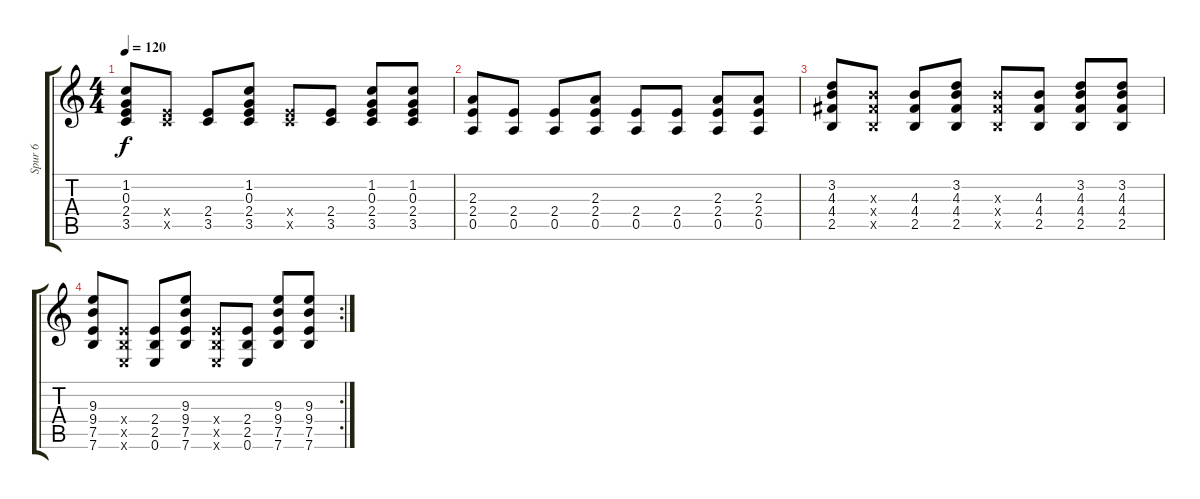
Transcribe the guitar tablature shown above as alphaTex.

\track ("Spur 6" "Spur 6") {instrument overdrivenguitar}
\staff {score tabs}
\tuning (E4 B3 G3 D3 A2 E2) {hide}
\ts (4 4)
\tempo 120
\clef g2
\ks c
(1.2 0.3 2.4 3.5).8{dy f} (2.4{x} 3.5{x}).8 (2.4 3.5).8 (1.2 0.3 2.4 3.5).8 (2.4{x} 3.5{x}).8 (2.4 3.5).8 (1.2 0.3 2.4 3.5).8 (1.2 0.3 2.4 3.5).8 |
(2.3 2.4 0.5).8 (2.4 0.5).8 (2.4 0.5).8 (2.3 2.4 0.5).8 (2.4 0.5).8 (2.4 0.5).8 (2.3 2.4 0.5).8 (2.3 2.4 0.5).8 |
(3.2 4.3 4.4 2.5).8 (4.3{x} 4.4{x} 2.5{x}).8 (4.3 4.4 2.5).8 (3.2 4.3 4.4 2.5).8 (4.3{x} 4.4{x} 2.5{x}).8 (4.3 4.4 2.5).8 (3.2 4.3 4.4 2.5).8 (3.2 4.3 4.4 2.5).8 |
\rc 2
(9.3 9.4 7.5 7.6).8 (2.4{x} 2.5{x} 0.6{x}).8 (2.4 2.5 0.6).8 (9.3 9.4 7.5 7.6).8 (2.4{x} 2.5{x} 0.6{x}).8 (2.4 2.5 0.6).8 (9.3 9.4 7.5 7.6).8 (9.3 9.4 7.5 7.6).8
